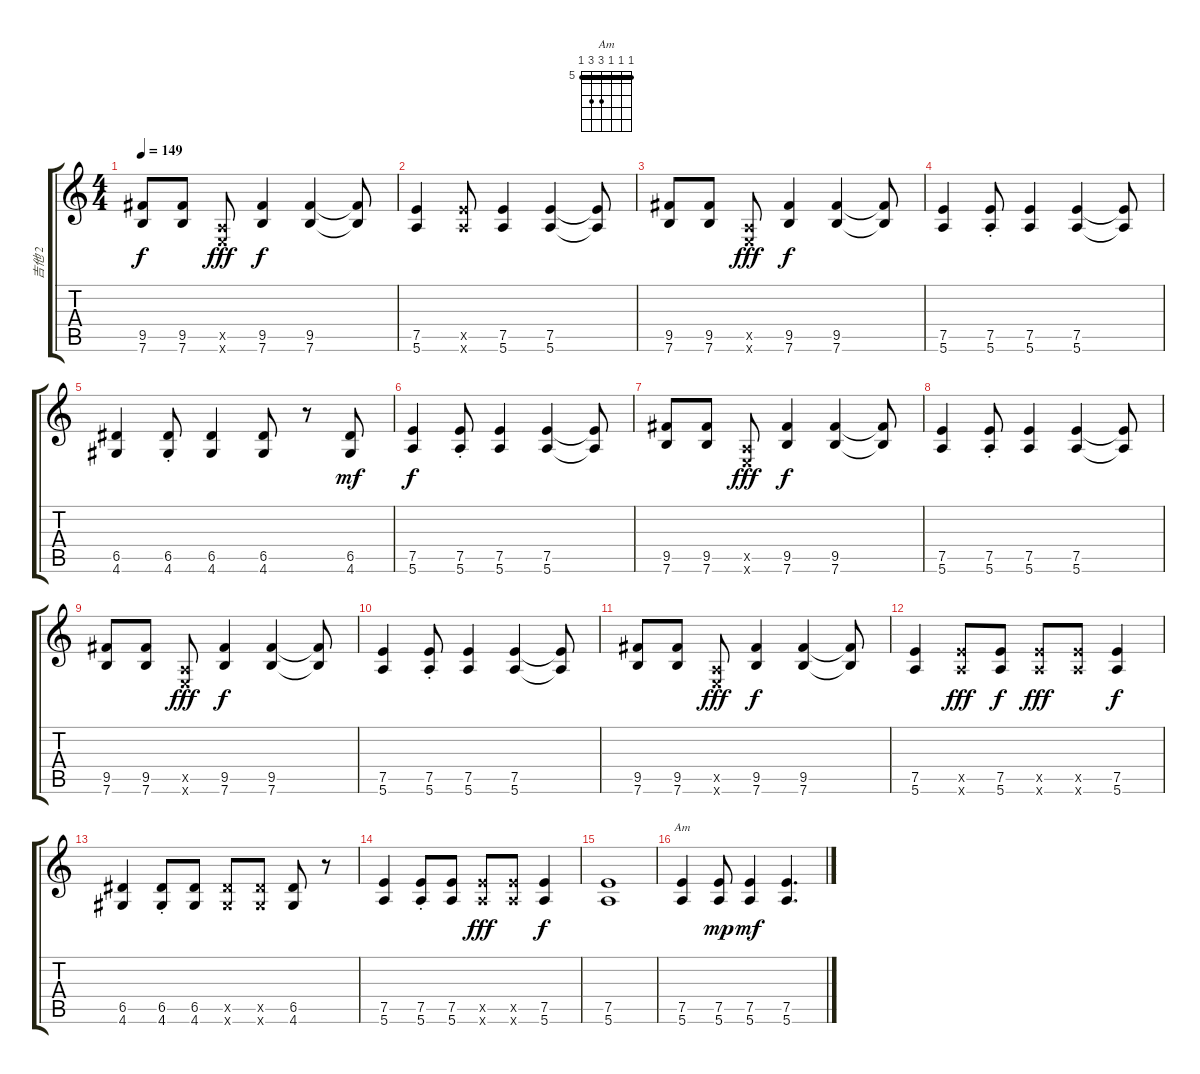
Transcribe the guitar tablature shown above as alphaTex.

\track ("吉他 2" "吉他 2") {instrument overdrivenguitar}
\staff {score tabs}
\tuning (E4 B3 G3 D3 A2 E2) {hide}
\chord ("Am" 5 5 5 7 7 5) {firstfret 5 barre 5}
\ts (4 4)
\tempo 149
\clef g2
\ks c
(9.5 7.6).8{dy f} (9.5 7.6).8 (0.5{x} 0.6{x}).8{dy fff} (9.5 7.6).4{dy f} (9.5 7.6).4 (9.5{t} 7.6{t}).8 |
(7.5 5.6).4 (7.5{x} 5.6{x}).8 (7.5 5.6).4 (7.5 5.6).4 (7.5{t} 5.6{t}).8 |
(9.5 7.6).8 (9.5 7.6).8 (0.5{x} 0.6{x}).8{dy fff} (9.5 7.6).4{dy f} (9.5 7.6).4 (9.5{t} 7.6{t}).8 |
(7.5 5.6).4 (7.5{st} 5.6{st}).8 (7.5 5.6).4 (7.5 5.6).4 (7.5{t} 5.6{t}).8 |
(6.5 4.6).4 (6.5{st} 4.6{st}).8 (6.5 4.6).4 (6.5 4.6).8 r.8 (6.5 4.6).8{dy mf} |
(7.5 5.6).4{dy f} (7.5{st} 5.6{st}).8 (7.5 5.6).4 (7.5 5.6).4 (7.5{t} 5.6{t}).8 |
(9.5 7.6).8 (9.5 7.6).8 (0.5{x} 0.6{x}).8{dy fff} (9.5 7.6).4{dy f} (9.5 7.6).4 (9.5{t} 7.6{t}).8 |
(7.5 5.6).4 (7.5{st} 5.6{st}).8 (7.5 5.6).4 (7.5 5.6).4 (7.5{t} 5.6{t}).8 |
(9.5 7.6).8 (9.5 7.6).8 (0.5{x} 0.6{x}).8{dy fff} (9.5 7.6).4{dy f} (9.5 7.6).4 (9.5{t} 7.6{t}).8 |
(7.5 5.6).4 (7.5{st} 5.6{st}).8 (7.5 5.6).4 (7.5 5.6).4 (7.5{t} 5.6{t}).8 |
(9.5 7.6).8 (9.5 7.6).8 (0.5{x} 0.6{x}).8{dy fff} (9.5 7.6).4{dy f} (9.5 7.6).4 (9.5{t} 7.6{t}).8 |
(7.5 5.6).4 (7.5{x} 5.6{x}).8{dy fff} (7.5 5.6).8{dy f} (7.5{x} 5.6{x}).8{dy fff} (7.5{x} 5.6{x}).8 (7.5 5.6).4{dy f} |
(6.5 4.6).4 (6.5{st} 4.6{st}).8 (6.5 4.6).8 (6.5{x} 4.6{x}).8 (6.5{x} 4.6{x}).8 (6.5 4.6).8 r.8 |
(7.5 5.6).4 (7.5{st} 5.6{st}).8 (7.5 5.6).8 (7.5{x} 5.6{x}).8{dy fff} (7.5{x} 5.6{x}).8 (7.5 5.6).4{dy f} |
(7.5 5.6).1 |
(7.5 5.6).4{ch "Am"} (7.5 5.6).8{dy mp} (7.5 5.6).4{dy mf} (7.5 5.6).4{d}
